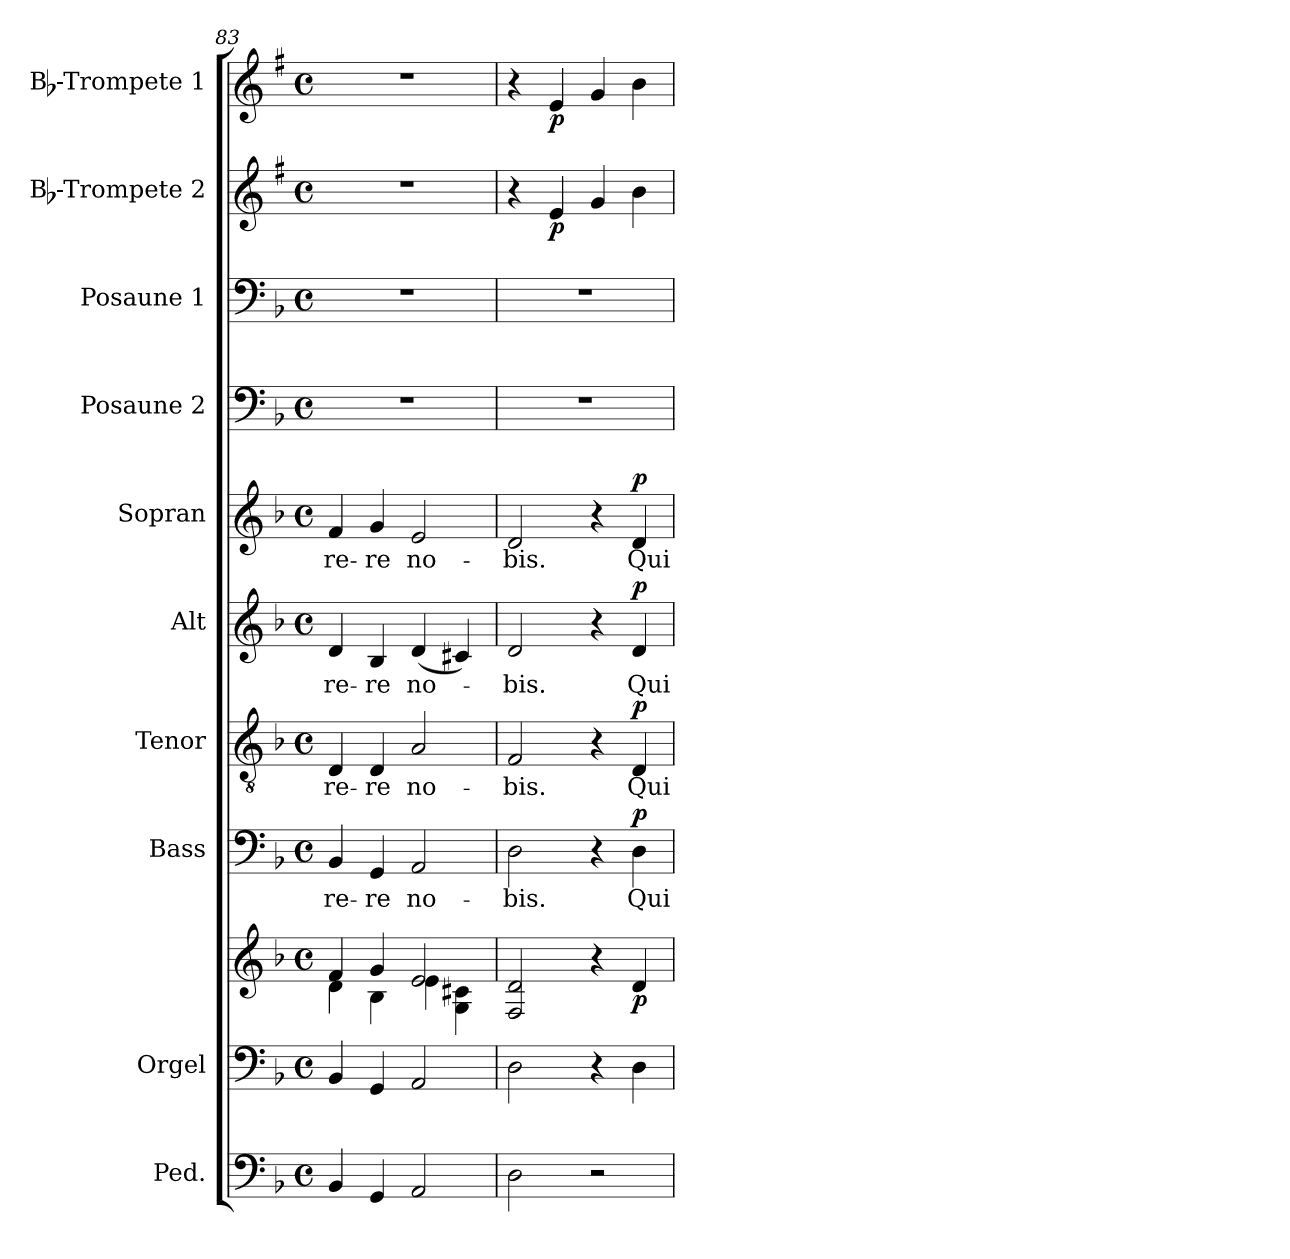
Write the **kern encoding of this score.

**kern	**kern	**kern	**dynam	**kern	**text	**dynam	**kern	**text	**dynam	**kern	**text	**dynam	**kern	**text	**dynam	**kern	**kern	**kern	**dynam	**kern	**dynam
*part10	*part9	*part9	*part9	*part8	*part8	*part8	*part7	*part7	*part7	*part6	*part6	*part6	*part5	*part5	*part5	*part4	*part3	*part2	*part2	*part1	*part1
*staff11	*staff10	*staff9	*staff9/10	*staff8	*staff8	*staff8	*staff7	*staff7	*staff7	*staff6	*staff6	*staff6	*staff5	*staff5	*staff5	*staff4	*staff3	*staff2	*staff2	*staff1	*staff1
*I"Ped.	*I"Orgel	*	*	*I"Bass	*	*	*I"Tenor	*	*	*I"Alt	*	*	*I"Sopran	*	*	*I"Posaune 2	*I"Posaune 1	*I"Bb-Trompete 2	*	*I"Bb-Trompete 1	*
*	*I'Org.	*	*	*I'B.	*	*	*I'T.	*	*	*I'A.	*	*	*I'S.	*	*	*I'Pos. 2	*I'Pos. 1	*I'Bb Trp. 2	*	*I'Bb Trp. 1	*
*clefF4	*clefF4	*clefG2	*	*clefF4	*	*	*clefGv2	*	*	*clefG2	*	*	*clefG2	*	*	*clefF4	*clefF4	*clefG2	*	*clefG2	*
*ITrd7c12	*	*	*	*	*	*	*	*	*	*	*	*	*	*	*	*	*	*ITrd1c2	*	*ITrd1c2	*
*k[b-]	*k[b-]	*k[b-]	*	*k[b-]	*	*	*k[b-]	*	*	*k[b-]	*	*	*k[b-]	*	*	*k[b-]	*k[b-]	*k[b-]	*	*k[b-]	*
*F:	*F:	*F:	*	*F:	*	*	*F:	*	*	*F:	*	*	*F:	*	*	*F:	*F:	*F:	*	*F:	*
*M4/4	*M4/4	*M4/4	*	*M4/4	*	*	*M4/4	*	*	*M4/4	*	*	*M4/4	*	*	*M4/4	*M4/4	*M4/4	*	*M4/4	*
*met(c)	*met(c)	*met(c)	*	*met(c)	*	*	*met(c)	*	*	*met(c)	*	*	*met(c)	*	*	*met(c)	*met(c)	*met(c)	*	*met(c)	*
=83	=83	=83	=83	=83	=83	=83	=83	=83	=83	=83	=83	=83	=83	=83	=83	=83	=83	=83	=83	=83	=83
*	*	*^	*	*	*	*	*	*	*	*	*	*	*	*	*	*	*	*	*	*	*
!	!	!	!	!	!	!LO:LY:b	!	!	!LO:LY:b	!	!	!LO:LY:b	!	!	!LO:LY:b	!	!	!	!	!	!	!
4BBB-/	4BB-/	4f/	4d\	.	4BB-/	-re-	.	4D/	-re-	.	4d/	-re-	.	4f/	-re-	.	1r	1r	1r	.	1r	.
!	!	!	!	!	!	!LO:LY:b	!	!	!LO:LY:b	!	!	!LO:LY:b	!	!	!LO:LY:b	!	!	!	!	!	!	!
4GGG/	4GG/	4g/	4B-\	.	4GG/	-re	.	4D/	-re	.	4B-/	-re	.	4g/	-re	.	.	.	.	.	.	.
!	!	!	!	!	!	!LO:LY:b	!	!	!LO:LY:b	!	!	!LO:LY:b	!	!	!LO:LY:b	!	!	!	!	!	!	!
2AAA/	2AA/	2e/	4e\	.	2AA/	no-	.	2A/	no-	.	(<4d/	no-	.	2e/	no-	.	.	.	.	.	.	.
.	.	.	4G\ 4c#X\	.	.	.	.	.	.	.	4c#X/)	.	.	.	.	.	.	.	.	.	.	.
=84	=84	=84	=84	=84	=84	=84	=84	=84	=84	=84	=84	=84	=84	=84	=84	=84	=84	=84	=84	=84	=84	=84
!	!	!	!	!	!	!LO:LY:b	!	!	!LO:LY:b	!	!	!LO:LY:b	!	!	!LO:LY:b	!	!	!	!	!	!	!
*	*	*v	*v	*	*	*	*	*	*	*	*	*	*	*	*	*	*	*	*	*	*	*
2DD\	2D\	2F/ 2d/	.	2D\	-bis.	.	2F/	-bis.	.	2d/	-bis.	.	2d/	-bis.	.	1r	1r	4r	.	4r	.
!	!	!	!	!	!	!	!	!	!	!	!	!	!	!	!	!	!	!	!LO:DY:b	!	!LO:DY:b
.	.	.	.	.	.	.	.	.	.	.	.	.	.	.	.	.	.	4d/	p	4d/	p
2r	4r	4r	.	4r	.	.	4r	.	.	4r	.	.	4r	.	.	.	.	4f/	.	4f/	.
!	!	!	!LO:DY:b	!	!LO:LY:b	!LO:DY:a	!	!LO:LY:b	!LO:DY:a	!	!LO:LY:b	!LO:DY:a	!	!LO:LY:b	!LO:DY:a	!	!	!	!	!	!
.	4D\	4d/	p	4D\	Qui	p	4D/	Qui	p	4d/	Qui	p	4d/	Qui	p	.	.	4a\	.	4a\	.
=	=	=	=	=	=	=	=	=	=	=	=	=	=	=	=	=	=	=	=	=	=
*-	*-	*-	*-	*-	*-	*-	*-	*-	*-	*-	*-	*-	*-	*-	*-	*-	*-	*-	*-	*-	*-
